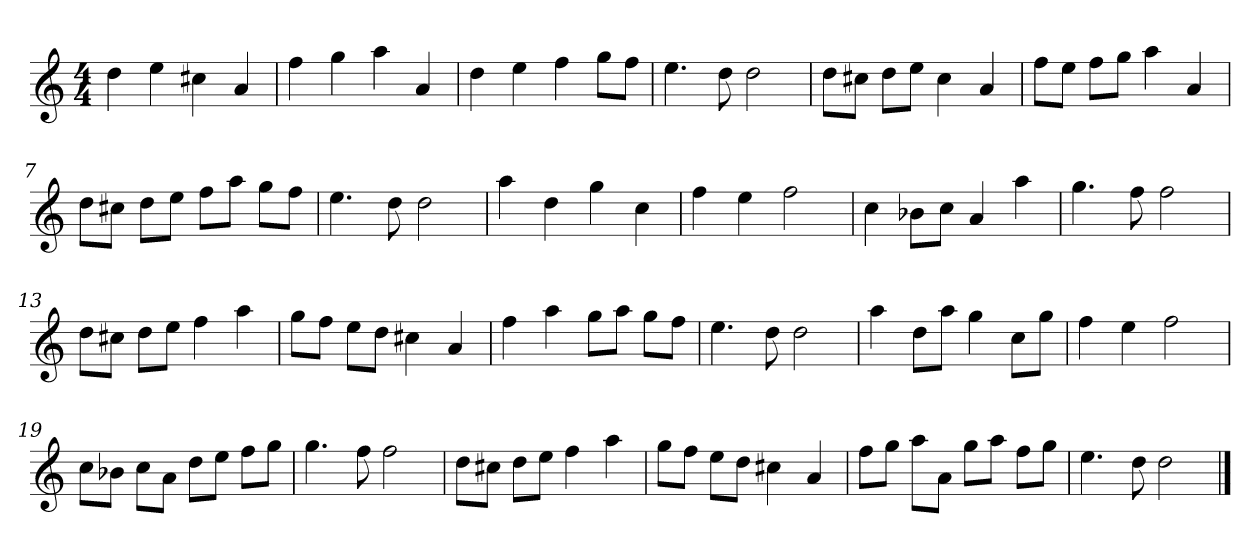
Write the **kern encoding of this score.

**kern
*part1
*staff1
*k[]
*M4/4
*MM120
=1
4dd
4ee
4cc#X
4a
=2
4ff
4gg
4aa
4a
=3
4dd
4ee
4ff
8ggL
8ffJ
=4
4.ee
8dd
2dd
=5
8ddL
8cc#XJ
8ddL
8eeJ
4cc#
4a
=6
8ffL
8eeJ
8ffL
8ggJ
4aa
4a
=7
8ddL
8cc#XJ
8ddL
8eeJ
8ffL
8aaJ
8ggL
8ffJ
=8
4.ee
8dd
2dd
=9
4aa
4dd
4gg
4cc
=10
4ff
4ee
2ff
=11
4cc
8b-XL
8ccJ
4a
4aa
=12
4.gg
8ff
2ff
=13
8ddL
8cc#XJ
8ddL
8eeJ
4ff
4aa
=14
8ggL
8ffJ
8eeL
8ddJ
4cc#X
4a
=15
4ff
4aa
8ggL
8aaJ
8ggL
8ffJ
=16
4.ee
8dd
2dd
=17
4aa
8ddL
8aaJ
4gg
8ccL
8ggJ
=18
4ff
4ee
2ff
=19
8ccL
8b-XJ
8ccL
8aJ
8ddL
8eeJ
8ffL
8ggJ
=20
4.gg
8ff
2ff
=21
8ddL
8cc#XJ
8ddL
8eeJ
4ff
4aa
=22
8ggL
8ffJ
8eeL
8ddJ
4cc#X
4a
=23
8ffL
8ggJ
8aaL
8aJ
8ggL
8aaJ
8ffL
8ggJ
=24
4.ee
8dd
2dd
==
*-
